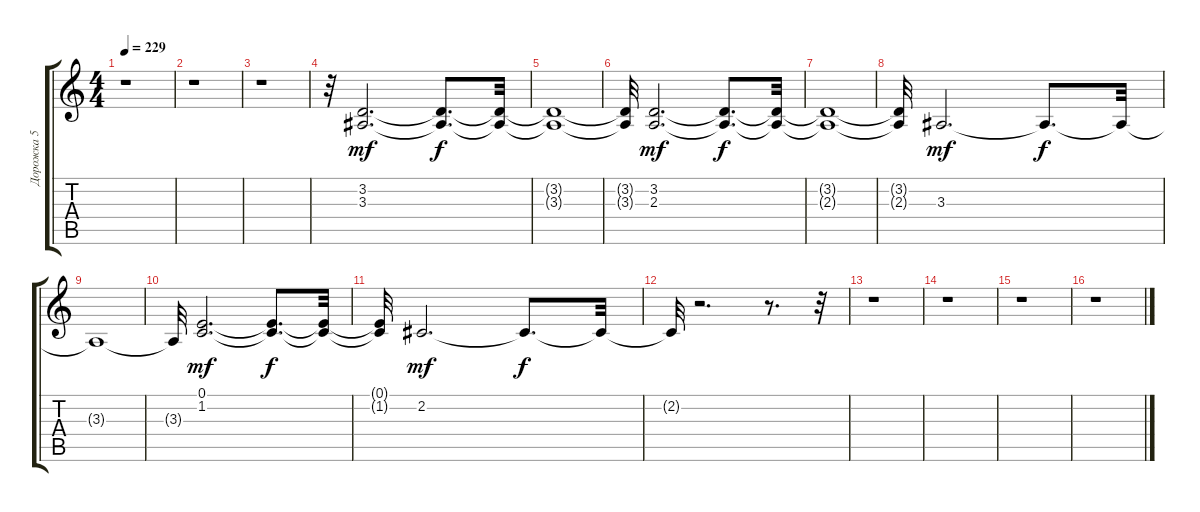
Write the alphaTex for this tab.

\track ("Дорожка 5" "Дорожка 5") {instrument choiraahs}
\staff {score tabs}
\tuning (E4 B3 G3 D3 A2 E2) {hide}
\ts (4 4)
\tempo 229
\clef g2
\ks c
r.1{dy f} |
r.1 |
r.1 |
r.32 (3.2 3.3).2{d dy mf} (3.2{t} 3.3{t}).8{d dy f} (3.2{t} 3.3{t}).32 |
(3.2{t} 3.3{t}).1 |
(3.2{t} 3.3{t}).32 (3.2 2.3).2{d dy mf} (3.2{t} 2.3{t}).8{d dy f} (3.2{t} 2.3{t}).32 |
(3.2{t} 2.3{t}).1 |
(3.2{t} 2.3{t}).32 3.3.2{d dy mf} 3.3{t}.8{d dy f} 3.3{t}.32 |
3.3{t}.1 |
3.3{t}.32 (0.1 1.2).2{d dy mf} (0.1{t} 1.2{t}).8{d dy f} (0.1{t} 1.2{t}).32 |
(0.1{t} 1.2{t}).32 2.2.2{d dy mf} 2.2{t}.8{d dy f} 2.2{t}.32 |
2.2{t}.32 r.2{d} r.8{d} r.32 |
r.1 |
r.1 |
r.1 |
r.1
